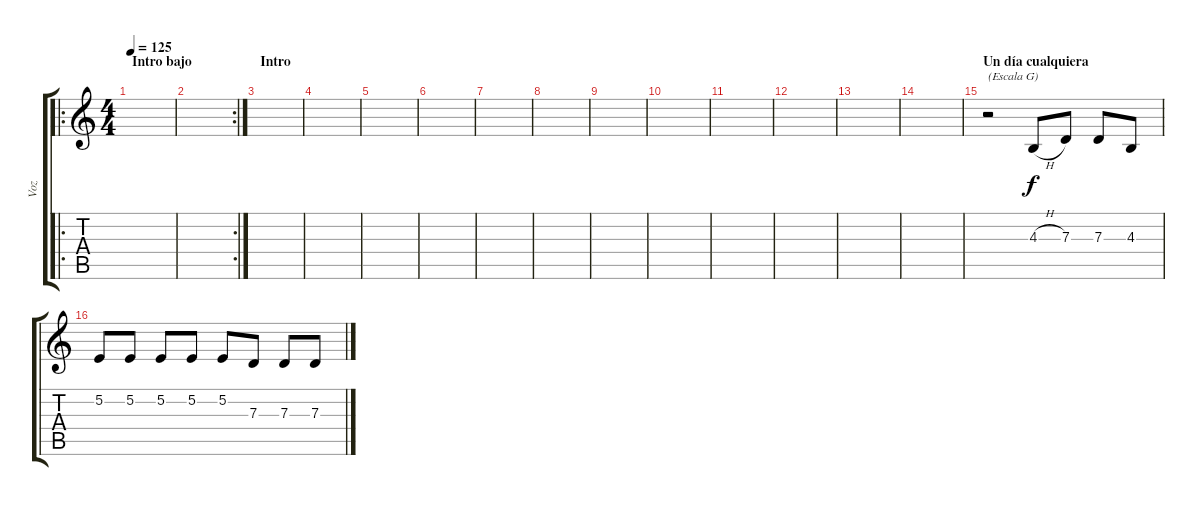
\track ("Voz" "Voz") {instrument tuba}
\staff {score tabs}
\tuning (E4 B3 G3 D3 A2 E2) {hide}
\ro
\ts (4 4)
\section ("" "Intro bajo")
\tempo 125
\clef g2
\ks c
|
\rc 2
|
\section ("" "Intro")
|
|
|
|
|
|
|
|
|
|
|
|
\section ("" "Un día cualquiera")
r.2{txt "(Escala G)"} 4.3{h}.8 7.3.8 7.3.8 4.3.8 |
5.2.8 5.2.8 5.2.8 5.2.8 5.2.8 7.3.8 7.3.8 7.3.8
